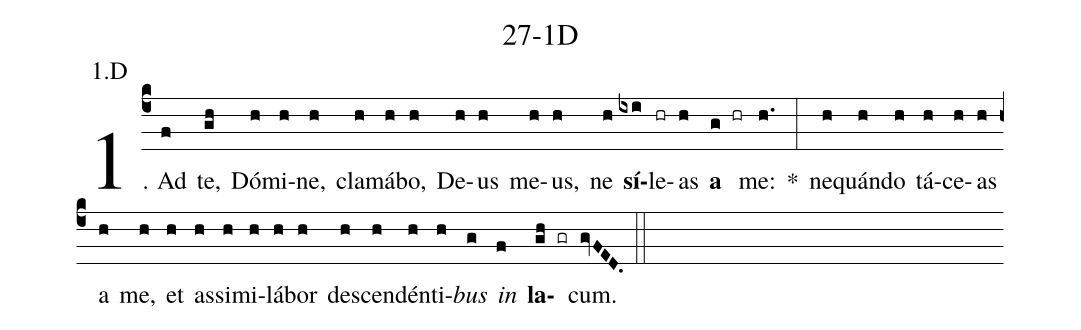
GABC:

name: 27-1D;
annotation: 1.D;
%%
(c4)1. Ad(f) te,(gh) Dó(h)mi(h)ne,(h) cla(h)má(h)bo,(h) De(h)us(h) me(h)us,(h) ne(h) <b>sí</b>(ixi)le(hr)as(h) <b>a</b>(g hr) me:(h.) *(:) ne(h)quán(h)do(h) tá(h)ce(h)as(h) a(h) me,(h) et(h) as(h)si(h)mi(h)lá(h)bor(h) de(h)scen(h)dén(h)ti(h)<i>bus</i>(g) <i>in</i>(f) <b>la</b>(gh gr)cum.(gvFED.) (::)
